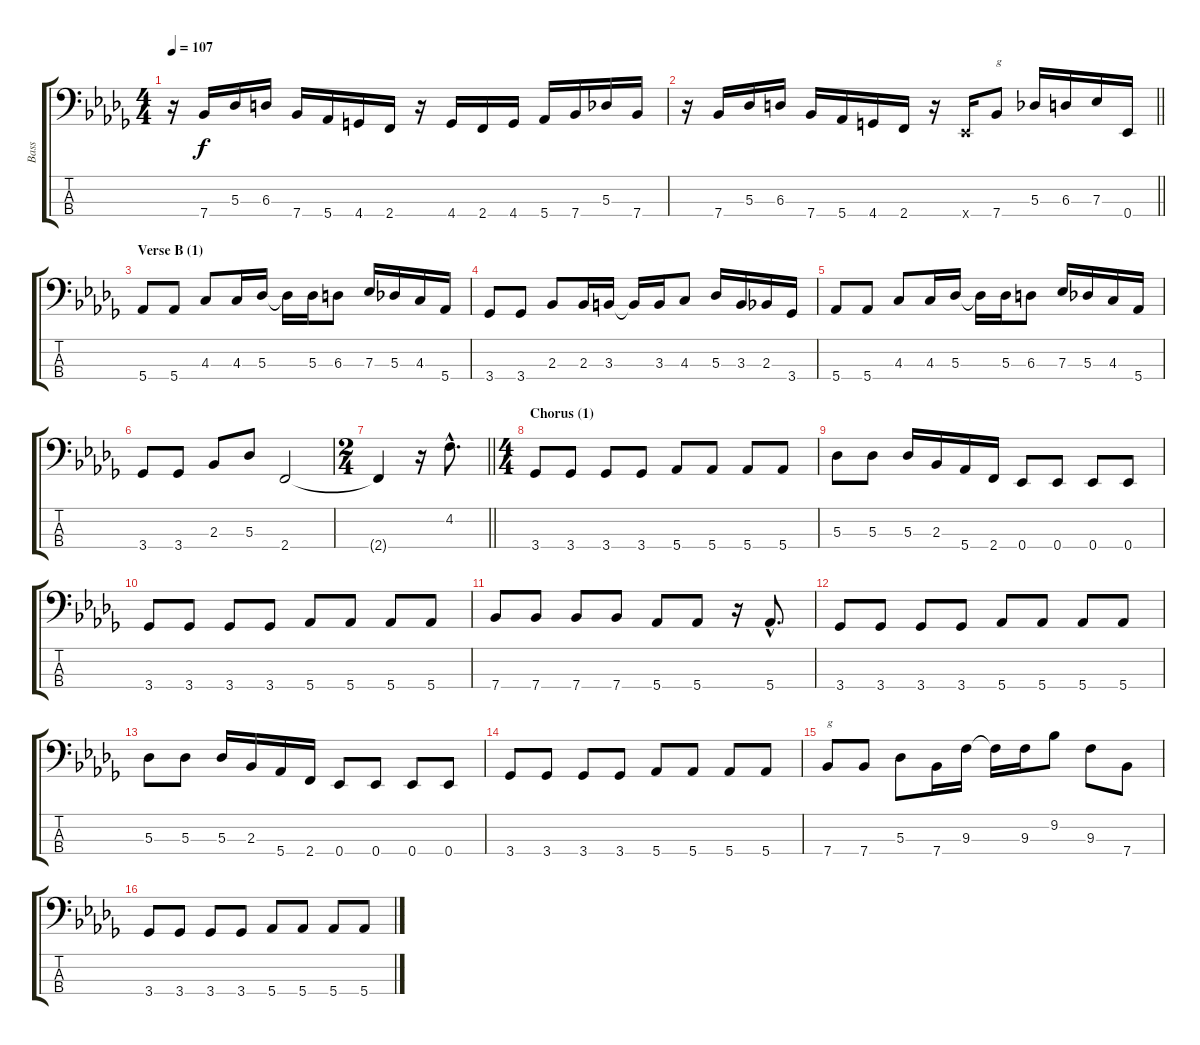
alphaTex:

\track ("Bass" "Bass") {instrument electricbassfinger}
\staff {score tabs}
\tuning (Gb2 Db2 Ab1 Eb1) {hide}
\ts (4 4)
\tempo 107
\clef f4
\ks bbminor
r.16{dy f} 7.4.16 5.3.16 6.3.16 7.4.16 5.4.16 4.4.16 2.4.16 r.16 4.4.16 2.4.16 4.4.16 5.4.16 7.4.16 5.3.16 7.4.16 |
\barLineRight lightlight
r.16 7.4.16 5.3.16 6.3.16 7.4.16 5.4.16 4.4.16 2.4.16 r.16 0.4{x}.16 7.4.8{txt "g"} 5.3.16 6.3.16 7.3.16 0.4.16 |
\section ("" "Verse B (1)")
5.4.8 5.4.8 4.3.8 4.3.16 5.3.16 5.3{t}.16 5.3.16 6.3.8 7.3.16 5.3.16 4.3.16 5.4.16 |
3.4.8 3.4.8 2.3.8 2.3.16 3.3.16 3.3{t}.16 3.3.16 4.3.8 5.3.16 3.3.16 2.3.16 3.4.16 |
5.4.8 5.4.8 4.3.8 4.3.16 5.3.16 5.3{t}.16 5.3.16 6.3.8 7.3.16 5.3.16 4.3.16 5.4.16 |
3.4.8 3.4.8 2.3.8 5.3.8 2.4.2 |
\ts (2 4)
\barLineRight lightlight
2.4{t}.4 r.16 4.2{hac}.8{d} |
\ts (4 4)
\section ("" "Chorus (1)")
3.4.8 3.4.8 3.4.8 3.4.8 5.4.8 5.4.8 5.4.8 5.4.8 |
5.3.8 5.3.8 5.3.16 2.3.16 5.4.16 2.4.16 0.4.8 0.4.8 0.4.8 0.4.8 |
3.4.8 3.4.8 3.4.8 3.4.8 5.4.8 5.4.8 5.4.8 5.4.8 |
7.4.8 7.4.8 7.4.8 7.4.8 5.4.8 5.4.8 r.16 5.4{hac}.8{d} |
3.4.8 3.4.8 3.4.8 3.4.8 5.4.8 5.4.8 5.4.8 5.4.8 |
5.3.8 5.3.8 5.3.16 2.3.16 5.4.16 2.4.16 0.4.8 0.4.8 0.4.8 0.4.8 |
3.4.8 3.4.8 3.4.8 3.4.8 5.4.8 5.4.8 5.4.8 5.4.8 |
7.4.8{txt "g"} 7.4.8 5.3.8 7.4.16 9.3.16 9.3{t}.16 9.3.16 9.2.8 9.3.8 7.4.8 |
3.4.8 3.4.8 3.4.8 3.4.8 5.4.8 5.4.8 5.4.8 5.4.8
